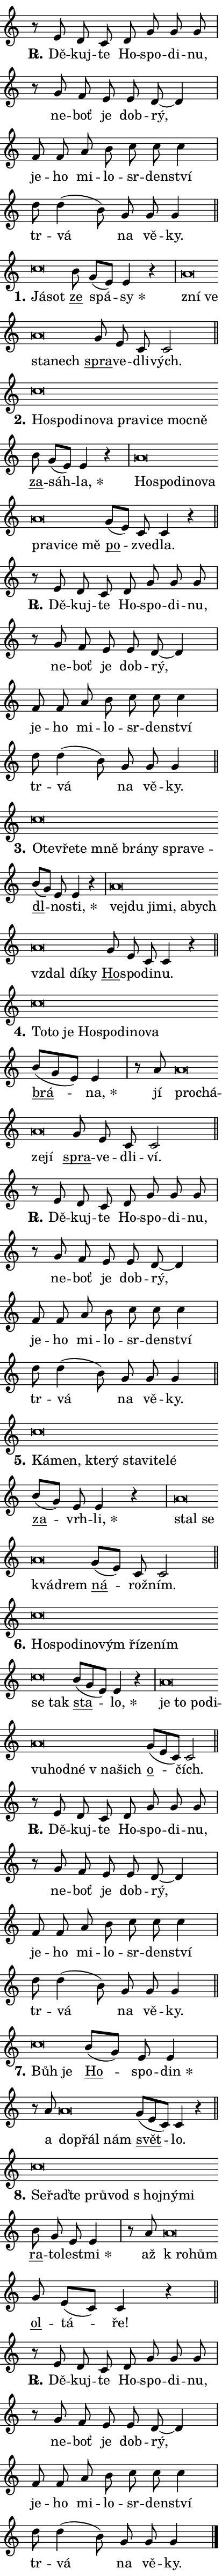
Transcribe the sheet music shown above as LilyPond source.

\version "2.24.0"
\header { tagline = "" }
\paper {
  indent = 0\cm
  top-margin = 0\cm
  right-margin = 0.13\cm % to fit lyric hyphens
  bottom-margin = 0\cm
  left-margin = 0\cm
  paper-width = 7\cm
  page-breaking = #ly:one-page-breaking
  system-system-spacing.basic-distance = #11
  score-system-spacing.basic-distance = #11
  ragged-last = ##f
}


%% Author: Thomas Morley
%% https://lists.gnu.org/archive/html/lilypond-user/2020-05/msg00002.html
#(define (line-position grob)
"Returns position of @var[grob} in current system:
   @code{'start}, if at first time-step
   @code{'end}, if at last time-step
   @code{'middle} otherwise
"
  (let* ((col (ly:item-get-column grob))
         (ln (ly:grob-object col 'left-neighbor))
         (rn (ly:grob-object col 'right-neighbor))
         (col-to-check-left (if (ly:grob? ln) ln col))
         (col-to-check-right (if (ly:grob? rn) rn col))
         (break-dir-left
           (and
             (ly:grob-property col-to-check-left 'non-musical #f)
             (ly:item-break-dir col-to-check-left)))
         (break-dir-right
           (and
             (ly:grob-property col-to-check-right 'non-musical #f)
             (ly:item-break-dir col-to-check-right))))
        (cond ((eqv? 1 break-dir-left) 'start)
              ((eqv? -1 break-dir-right) 'end)
              (else 'middle))))

#(define (tranparent-at-line-position vctor)
  (lambda (grob)
  "Relying on @code{line-position} select the relevant enry from @var{vctor}.
Used to determine transparency,"
    (case (line-position grob)
      ((end) (not (vector-ref vctor 0)))
      ((middle) (not (vector-ref vctor 1)))
      ((start) (not (vector-ref vctor 2))))))

noteHeadBreakVisibility =
#(define-music-function (break-visibility)(vector?)
"Makes @code{NoteHead}s transparent relying on @var{break-visibility}"
#{
  \override NoteHead.transparent =
    #(tranparent-at-line-position break-visibility)
#})

#(define delete-ledgers-for-transparent-note-heads
  (lambda (grob)
    "Reads whether a @code{NoteHead} is transparent.
If so this @code{NoteHead} is removed from @code{'note-heads} from
@var{grob}, which is supposed to be @code{LedgerLineSpanner}.
As a result ledgers are not printed for this @code{NoteHead}"
    (let* ((nhds-array (ly:grob-object grob 'note-heads))
           (nhds-list
             (if (ly:grob-array? nhds-array)
                 (ly:grob-array->list nhds-array)
                 '()))
           ;; Relies on the transparent-property being done before
           ;; Staff.LedgerLineSpanner.after-line-breaking is executed.
           ;; This is fragile ...
           (to-keep
             (remove
               (lambda (nhd)
                 (ly:grob-property nhd 'transparent #f))
               nhds-list)))
      ;; TODO find a better method to iterate over grob-arrays, similiar
      ;; to filter/remove etc for lists
      ;; For now rebuilt from scratch
      (set! (ly:grob-object grob 'note-heads)  '())
      (for-each
        (lambda (nhd)
          (ly:pointer-group-interface::add-grob grob 'note-heads nhd))
        to-keep))))

squashNotes = {
  \override NoteHead.X-extent = #'(-0.2 . 0.2)
  \override NoteHead.Y-extent = #'(-0.75 . 0)
  \override NoteHead.stencil =
    #(lambda (grob)
       (let ((pos (ly:grob-property grob 'staff-position)))
         (begin
           (if (< pos -7) (display "ERROR: Lower brevis then expected\n") (display ""))
           (if (<= pos -6) ly:text-interface::print ly:note-head::print))))
}
unSquashNotes = {
  \revert NoteHead.X-extent
  \revert NoteHead.Y-extent
  \revert NoteHead.stencil
}

hideNotes = \noteHeadBreakVisibility #begin-of-line-visible
unHideNotes = \noteHeadBreakVisibility #all-visible

% work-around for resetting accidentals
% https://lilypond.org/doc/v2.23/Documentation/notation/displaying-rhythms#unmetered-music
cadenzaMeasure = {
  \cadenzaOff
  \partial 1024 s1024
  \cadenzaOn
}

#(define-markup-command (accent layout props text) (markup?)
  "Underline accented syllable"
  (interpret-markup layout props
    #{\markup \override #'(offset . 4.3) \underline { #text }#}))

responsum = \markup \concat {
  "R" \hspace #-1.05 \path #0.1 #'((moveto 0 0.07) (lineto 0.9 0.8)) \hspace #0.05 "."
}

spaceSize = #0.6828661417322834 % exact space size for TeX Gyre Schola

\layout {
  \context {
    \Staff
    \remove "Time_signature_engraver"
    \override LedgerLineSpanner.after-line-breaking = #delete-ledgers-for-transparent-note-heads
  }
  \context {
    \Lyrics {
      \override LyricSpace.minimum-distance = \spaceSize
      \override LyricText.font-name = #"TeX Gyre Schola"
      \override LyricText.font-size = 1
      \override StanzaNumber.font-name = #"TeX Gyre Schola Bold"
      \override StanzaNumber.font-size = 1
    }
  }
  \context {
    \Score 
    \override NoteHead.text =
      #(lambda (grob) 
        (let ((pos (ly:grob-property grob 'staff-position)))
          #{\markup {
            \combine
              \halign #-0.55 \raise #(if (= pos -6) 0 0.5) \override #'(thickness . 2) \draw-line #'(3.2 . 0)
              \musicglyph "noteheads.sM1"
          }#}))
  }
}

% magnetic-lyrics.ily
%
%   written by
%     Jean Abou Samra <jean@abou-samra.fr>
%     Werner Lemberg <wl@gnu.org>
%
%   adapted by
%     Jiri Hon <jiri.hon@gmail.com>
%
% Version 2022-Apr-15

% https://www.mail-archive.com/lilypond-user@gnu.org/msg149350.html

#(define (Left_hyphen_pointer_engraver context)
   "Collect syllable-hyphen-syllable occurrences in lyrics and store
them in properties.  This engraver only looks to the left.  For
example, if the lyrics input is @code{foo -- bar}, it does the
following.

@itemize @bullet
@item
Set the @code{text} property of the @code{LyricHyphen} grob between
@q{foo} and @q{bar} to @code{foo}.

@item
Set the @code{left-hyphen} property of the @code{LyricText} grob with
text @q{foo} to the @code{LyricHyphen} grob between @q{foo} and
@q{bar}.
@end itemize

Use this auxiliary engraver in combination with the
@code{lyric-@/text::@/apply-@/magnetic-@/offset!} hook."
   (let ((hyphen #f)
         (text #f))
     (make-engraver
      (acknowledgers
       ((lyric-syllable-interface engraver grob source-engraver)
        (set! text grob)))
      (end-acknowledgers
       ((lyric-hyphen-interface engraver grob source-engraver)
        ;(when (not (grob::has-interface grob 'lyric-space-interface))
          (set! hyphen grob)));)
      ((stop-translation-timestep engraver)
       (when (and text hyphen)
         (ly:grob-set-object! text 'left-hyphen hyphen))
       (set! text #f)
       (set! hyphen #f)))))

#(define (lyric-text::apply-magnetic-offset! grob)
   "If the space between two syllables is less than the value in
property @code{LyricText@/.details@/.squash-threshold}, move the right
syllable to the left so that it gets concatenated with the left
syllable.

Use this function as a hook for
@code{LyricText@/.after-@/line-@/breaking} if the
@code{Left_@/hyphen_@/pointer_@/engraver} is active."
   (let ((hyphen (ly:grob-object grob 'left-hyphen #f)))
     (when hyphen
       (let ((left-text (ly:spanner-bound hyphen LEFT)))
         (when (grob::has-interface left-text 'lyric-syllable-interface)
           (let* ((common (ly:grob-common-refpoint grob left-text X))
                  (this-x-ext (ly:grob-extent grob common X))
                  (left-x-ext
                   (begin
                     ;; Trigger magnetism for left-text.
                     (ly:grob-property left-text 'after-line-breaking)
                     (ly:grob-extent left-text common X)))
                  ;; `delta` is the gap width between two syllables.
                  (delta (- (interval-start this-x-ext)
                            (interval-end left-x-ext)))
                  (details (ly:grob-property grob 'details))
                  (threshold (assoc-get 'squash-threshold details 0.2)))
             (when (< delta threshold)
               (let* (;; We have to manipulate the input text so that
                      ;; ligatures crossing syllable boundaries are not
                      ;; disabled.  For languages based on the Latin
                      ;; script this is essentially a beautification.
                      ;; However, for non-Western scripts it can be a
                      ;; necessity.
                      (lt (ly:grob-property left-text 'text))
                      (rt (ly:grob-property grob 'text))
                      (is-space (grob::has-interface hyphen 'lyric-space-interface))
                      (space (if is-space " " ""))
                      (extra-delta (if is-space spaceSize 0))
                      ;; Append new syllable.
                      (ltrt-space (if (and (string? lt) (string? rt))
                                (string-append lt space rt)
                                (make-concat-markup (list lt space rt))))
                      ;; Right-align `ltrt` to the right side.
                      (ltrt-space-markup (grob-interpret-markup
                               grob
                               (make-translate-markup
                                (cons (interval-length this-x-ext) 0)
                                (make-right-align-markup ltrt-space)))))
                 (begin
                   ;; Don't print `left-text`.
                   (ly:grob-set-property! left-text 'stencil #f)
                   ;; Set text and stencil (which holds all collected
                   ;; syllables so far) and shift it to the left.
                   (ly:grob-set-property! grob 'text ltrt-space)
                   (ly:grob-set-property! grob 'stencil ltrt-space-markup)
                   (ly:grob-translate-axis! grob (- (- delta extra-delta)) X))))))))))


#(define (lyric-hyphen::displace-bounds-first grob)
   ;; Make very sure this callback isn't triggered too early.
   (let ((left (ly:spanner-bound grob LEFT))
         (right (ly:spanner-bound grob RIGHT)))
     (ly:grob-property left 'after-line-breaking)
     (ly:grob-property right 'after-line-breaking)
     (ly:lyric-hyphen::print grob)))

squashThreshold = #0.4

\layout {
  \context {
    \Lyrics
    \consists #Left_hyphen_pointer_engraver
    \override LyricText.after-line-breaking =
      #lyric-text::apply-magnetic-offset!
    \override LyricHyphen.stencil = #lyric-hyphen::displace-bounds-first
    \override LyricText.details.squash-threshold = \squashThreshold
    \override LyricHyphen.minimum-distance = 0
    \override LyricHyphen.minimum-length = \squashThreshold
  }
}

squashText = \override LyricText.details.squash-threshold = 9999
unSquashText = \override LyricText.details.squash-threshold = \squashThreshold

leftText = \override LyricText.self-alignment-X = #LEFT
unLeftText = \revert LyricText.self-alignment-X

starOffset = #(lambda (grob) 
                (let ((x_offset (ly:self-alignment-interface::aligned-on-x-parent grob)))
                  (if (= x_offset 0) 0 (+ x_offset 1.2))))

star = #(define-music-function (syllable)(string?)
"Append star separator at the end of a syllable"
#{
  \once \override LyricText.X-offset = #starOffset
  \lyricmode { \markup {
    #syllable
    \override #'((font-name . "TeX Gyre Schola Bold")) \hspace #0.2 \lower #0.65 \larger "*"
  } }
#})

starAccent = #(define-music-function (syllable)(string?)
"Append star separator at the end of a syllable and make accent"
#{
  \once \override LyricText.X-offset = #starOffset
  \lyricmode { \markup {
    \accent #syllable
    \override #'((font-name . "TeX Gyre Schola Bold")) \hspace #0.2 \lower #0.65 \larger "*"
  } }
#})

breath = #(define-music-function (syllable)(string?)
"Append breathing indicator at the end of a syllable"
#{
  \lyricmode { \markup { #syllable "+" } }
#})

optionalBreath = #(define-music-function (syllable)(string?)
"Append optional breathing indicator at the end of a syllable"
#{
  \lyricmode { \markup { #syllable "(+)" } }
#})


\score {
    <<
        \new Voice = "melody" { \cadenzaOn \key c \major \relative { r8 e' d c d g g g \cadenzaMeasure \bar "|" r g f e e d~ d4 \cadenzaMeasure \bar "|" f8 f a b c c c4 \cadenzaMeasure \bar "|" d8 d4( b8)] g g g4 \cadenzaMeasure \bar "||" \break } }
        \new Lyrics \lyricsto "melody" { \lyricmode { \set stanza = \responsum
Dě -- kuj -- te Ho -- spo -- di -- nu, ne -- boť je dob -- rý, je -- ho mi -- lo -- sr -- den -- ství tr -- vá na vě -- ky. } }
    >>
    \layout {}
}

\score {
    <<
        \new Voice = "melody" { \cadenzaOn \key c \major \relative { \squashNotes c''\breve*1/16 \hideNotes \breve*1/16 \bar "" \unHideNotes \unSquashNotes \bar "" b8 g[( e)] e4 r \cadenzaMeasure \bar "|" \squashNotes a\breve*1/16 \hideNotes \breve*1/16 \bar "" \breve*1/16 \breve*1/16 \bar "" \unHideNotes \unSquashNotes \bar "" g8 e c c2 \cadenzaMeasure \bar "||" \break } }
        \new Lyrics \lyricsto "melody" { \lyricmode { \set stanza = "1."
\leftText Já -- \squashText sot \unLeftText \unSquashText \markup \accent ze spá -- \star sy \leftText zní \squashText ve sta -- nech \unLeftText \unSquashText \markup \accent spra -- ve -- dli -- vých. } }
    >>
    \layout {}
}

\score {
    <<
        \new Voice = "melody" { \cadenzaOn \key c \major \relative { \squashNotes c''\breve*1/16 \hideNotes \breve*1/16 \bar "" \breve*1/16 \bar "" \breve*1/16 \bar "" \breve*1/16 \bar "" \breve*1/16 \bar "" \breve*1/16 \bar "" \breve*1/16 \bar "" \breve*1/16 \breve*1/16 \bar "" \unHideNotes \unSquashNotes \bar "" b8 g[( e)] e4 r \cadenzaMeasure \bar "|" \squashNotes a\breve*1/16 \hideNotes \breve*1/16 \bar "" \breve*1/16 \bar "" \breve*1/16 \bar "" \breve*1/16 \bar "" \breve*1/16 \bar "" \breve*1/16 \bar "" \breve*1/16 \breve*1/16 \bar "" \unHideNotes \unSquashNotes \bar "" g8[( e)] c c4 r \cadenzaMeasure \bar "||" \break } }
        \new Lyrics \lyricsto "melody" { \lyricmode { \set stanza = "2."
\leftText Ho -- \squashText spo -- di -- no -- va pra -- vi -- ce moc -- ně \unLeftText \unSquashText \markup \accent za -- sáh -- \star la, \leftText Ho -- \squashText spo -- di -- no -- va pra -- vi -- ce mě \unLeftText \unSquashText \markup \accent po -- zve -- dla. } }
    >>
    \layout {}
}

\score {
    <<
        \new Voice = "melody" { \cadenzaOn \key c \major \relative { r8 e' d c d g g g \cadenzaMeasure \bar "|" r g f e e d~ d4 \cadenzaMeasure \bar "|" f8 f a b c c c4 \cadenzaMeasure \bar "|" d8 d4( b8)] g g g4 \cadenzaMeasure \bar "||" \break } }
        \new Lyrics \lyricsto "melody" { \lyricmode { \set stanza = \responsum
Dě -- kuj -- te Ho -- spo -- di -- nu, ne -- boť je dob -- rý, je -- ho mi -- lo -- sr -- den -- ství tr -- vá na vě -- ky. } }
    >>
    \layout {}
}

\score {
    <<
        \new Voice = "melody" { \cadenzaOn \key c \major \relative { \squashNotes c''\breve*1/16 \hideNotes \breve*1/16 \bar "" \breve*1/16 \bar "" \breve*1/16 \bar "" \breve*1/16 \bar "" \breve*1/16 \bar "" \breve*1/16 \bar "" \breve*1/16 \breve*1/16 \bar "" \unHideNotes \unSquashNotes \bar "" b8[( g)] e e4 r \cadenzaMeasure \bar "|" \squashNotes a\breve*1/16 \hideNotes \breve*1/16 \bar "" \breve*1/16 \bar "" \breve*1/16 \bar "" \breve*1/16 \bar "" \breve*1/16 \bar "" \breve*1/16 \bar "" \breve*1/16 \breve*1/16 \bar "" \unHideNotes \unSquashNotes \bar "" g8 e c c4 r \cadenzaMeasure \bar "||" \break } }
        \new Lyrics \lyricsto "melody" { \lyricmode { \set stanza = "3."
\leftText O -- \squashText te -- vře -- te mně brá -- ny spra -- ve -- \unLeftText \unSquashText \markup \accent dl -- no -- \star sti, \leftText ve -- \squashText jdu ji -- mi, a -- bych vzdal dí -- ky \unLeftText \unSquashText \markup \accent Ho -- spo -- di -- nu. } }
    >>
    \layout {}
}

\score {
    <<
        \new Voice = "melody" { \cadenzaOn \key c \major \relative { \squashNotes c''\breve*1/16 \hideNotes \breve*1/16 \bar "" \breve*1/16 \bar "" \breve*1/16 \bar "" \breve*1/16 \bar "" \breve*1/16 \bar "" \breve*1/16 \breve*1/16 \bar "" \unHideNotes \unSquashNotes \bar "" b8[( g e)] e4 \cadenzaMeasure \bar "|" r8 a8 \squashNotes a\breve*1/16 \hideNotes \breve*1/16 \bar "" \breve*1/16 \breve*1/16 \bar "" \unHideNotes \unSquashNotes \bar "" g8 e c c2 \cadenzaMeasure \bar "||" \break } }
        \new Lyrics \lyricsto "melody" { \lyricmode { \set stanza = "4."
\leftText To -- \squashText to je Ho -- spo -- di -- no -- va \unLeftText \unSquashText \markup \accent brá -- \star na, jí \leftText pro -- \squashText chá -- ze -- jí \unLeftText \unSquashText \markup \accent spra -- ve -- dli -- ví. } }
    >>
    \layout {}
}

\score {
    <<
        \new Voice = "melody" { \cadenzaOn \key c \major \relative { r8 e' d c d g g g \cadenzaMeasure \bar "|" r g f e e d~ d4 \cadenzaMeasure \bar "|" f8 f a b c c c4 \cadenzaMeasure \bar "|" d8 d4( b8)] g g g4 \cadenzaMeasure \bar "||" \break } }
        \new Lyrics \lyricsto "melody" { \lyricmode { \set stanza = \responsum
Dě -- kuj -- te Ho -- spo -- di -- nu, ne -- boť je dob -- rý, je -- ho mi -- lo -- sr -- den -- ství tr -- vá na vě -- ky. } }
    >>
    \layout {}
}

\score {
    <<
        \new Voice = "melody" { \cadenzaOn \key c \major \relative { \squashNotes c''\breve*1/16 \hideNotes \breve*1/16 \bar "" \breve*1/16 \bar "" \breve*1/16 \bar "" \breve*1/16 \bar "" \breve*1/16 \bar "" \breve*1/16 \breve*1/16 \bar "" \unHideNotes \unSquashNotes \bar "" b8[( g)] e e4 r \cadenzaMeasure \bar "|" \squashNotes a\breve*1/16 \hideNotes \breve*1/16 \bar "" \breve*1/16 \breve*1/16 \bar "" \unHideNotes \unSquashNotes \bar "" g8[( e)] c c2 \cadenzaMeasure \bar "||" \break } }
        \new Lyrics \lyricsto "melody" { \lyricmode { \set stanza = "5."
\leftText Ká -- \squashText men, kte -- rý sta -- vi -- te -- lé \unLeftText \unSquashText \markup \accent za -- vrh -- \star li, \leftText stal \squashText se kvá -- drem \unLeftText \unSquashText \markup \accent ná -- rož -- ním. } }
    >>
    \layout {}
}

\score {
    <<
        \new Voice = "melody" { \cadenzaOn \key c \major \relative { \squashNotes c''\breve*1/16 \hideNotes \breve*1/16 \bar "" \breve*1/16 \bar "" \breve*1/16 \bar "" \breve*1/16 \bar "" \breve*1/16 \bar "" \breve*1/16 \bar "" \breve*1/16 \bar "" \breve*1/16 \breve*1/16 \bar "" \unHideNotes \unSquashNotes \bar "" b8[( g e)] e4 r \cadenzaMeasure \bar "|" \squashNotes a\breve*1/16 \hideNotes \breve*1/16 \bar "" \breve*1/16 \bar "" \breve*1/16 \bar "" \breve*1/16 \bar "" \breve*1/16 \bar "" \breve*1/16 \bar "" \breve*1/16 \breve*1/16 \bar "" \unHideNotes \unSquashNotes \bar "" g8[( e c)] c2 \cadenzaMeasure \bar "||" \break } }
        \new Lyrics \lyricsto "melody" { \lyricmode { \set stanza = "6."
\leftText Ho -- \squashText spo -- di -- no -- vým ří -- ze -- ním se tak \unLeftText \unSquashText \markup \accent sta -- \star lo, \leftText je \squashText to po -- di -- vu -- hod -- né "v na" -- šich \unLeftText \unSquashText \markup \accent o -- čích. } }
    >>
    \layout {}
}

\score {
    <<
        \new Voice = "melody" { \cadenzaOn \key c \major \relative { r8 e' d c d g g g \cadenzaMeasure \bar "|" r g f e e d~ d4 \cadenzaMeasure \bar "|" f8 f a b c c c4 \cadenzaMeasure \bar "|" d8 d4( b8)] g g g4 \cadenzaMeasure \bar "||" \break } }
        \new Lyrics \lyricsto "melody" { \lyricmode { \set stanza = \responsum
Dě -- kuj -- te Ho -- spo -- di -- nu, ne -- boť je dob -- rý, je -- ho mi -- lo -- sr -- den -- ství tr -- vá na vě -- ky. } }
    >>
    \layout {}
}

\score {
    <<
        \new Voice = "melody" { \cadenzaOn \key c \major \relative { \squashNotes c''\breve*1/16 \hideNotes \breve*1/16 \bar "" \unHideNotes \unSquashNotes \bar "" b8[( g)] e e4 \cadenzaMeasure \bar "|" r8 a8 \squashNotes a\breve*1/16 \hideNotes \breve*1/16 \breve*1/16 \bar "" \unHideNotes \unSquashNotes \bar "" g8[( e c)] c4 r \cadenzaMeasure \bar "||" \break } }
        \new Lyrics \lyricsto "melody" { \lyricmode { \set stanza = "7."
\leftText Bůh \squashText je \unLeftText \unSquashText \markup \accent Ho -- spo -- \star din a \leftText do -- \squashText přál nám \unLeftText \unSquashText \markup \accent svět -- lo. } }
    >>
    \layout {}
}

\score {
    <<
        \new Voice = "melody" { \cadenzaOn \key c \major \relative { \squashNotes c''\breve*1/16 \hideNotes \breve*1/16 \bar "" \breve*1/16 \bar "" \breve*1/16 \bar "" \breve*1/16 \bar "" \breve*1/16 \bar "" \breve*1/16 \breve*1/16 \bar "" \unHideNotes \unSquashNotes \bar "" b8 g e e4 \cadenzaMeasure \bar "|" r8 a8 \squashNotes a\breve*1/16 \hideNotes \breve*1/16 \bar "" \unHideNotes \unSquashNotes \bar "" g8 e[( c)] c4 r \cadenzaMeasure \bar "||" \break } }
        \new Lyrics \lyricsto "melody" { \lyricmode { \set stanza = "8."
\leftText Se -- \squashText řa -- ďte prů -- vod "s hoj" -- ný -- mi \unLeftText \unSquashText \markup \accent ra -- to -- lest -- \star mi až \leftText "k ro" -- \squashText hům \unLeftText \unSquashText \markup \accent ol -- tá -- ře! } }
    >>
    \layout {}
}

\score {
    <<
        \new Voice = "melody" { \cadenzaOn \key c \major \relative { r8 e' d c d g g g \cadenzaMeasure \bar "|" r g f e e d~ d4 \cadenzaMeasure \bar "|" f8 f a b c c c4 \cadenzaMeasure \bar "|" d8 d4( b8)] g g g4 \cadenzaMeasure \bar "||" \break } \bar "|." }
        \new Lyrics \lyricsto "melody" { \lyricmode { \set stanza = \responsum
Dě -- kuj -- te Ho -- spo -- di -- nu, ne -- boť je dob -- rý, je -- ho mi -- lo -- sr -- den -- ství tr -- vá na vě -- ky. } }
    >>
    \layout {}
}
